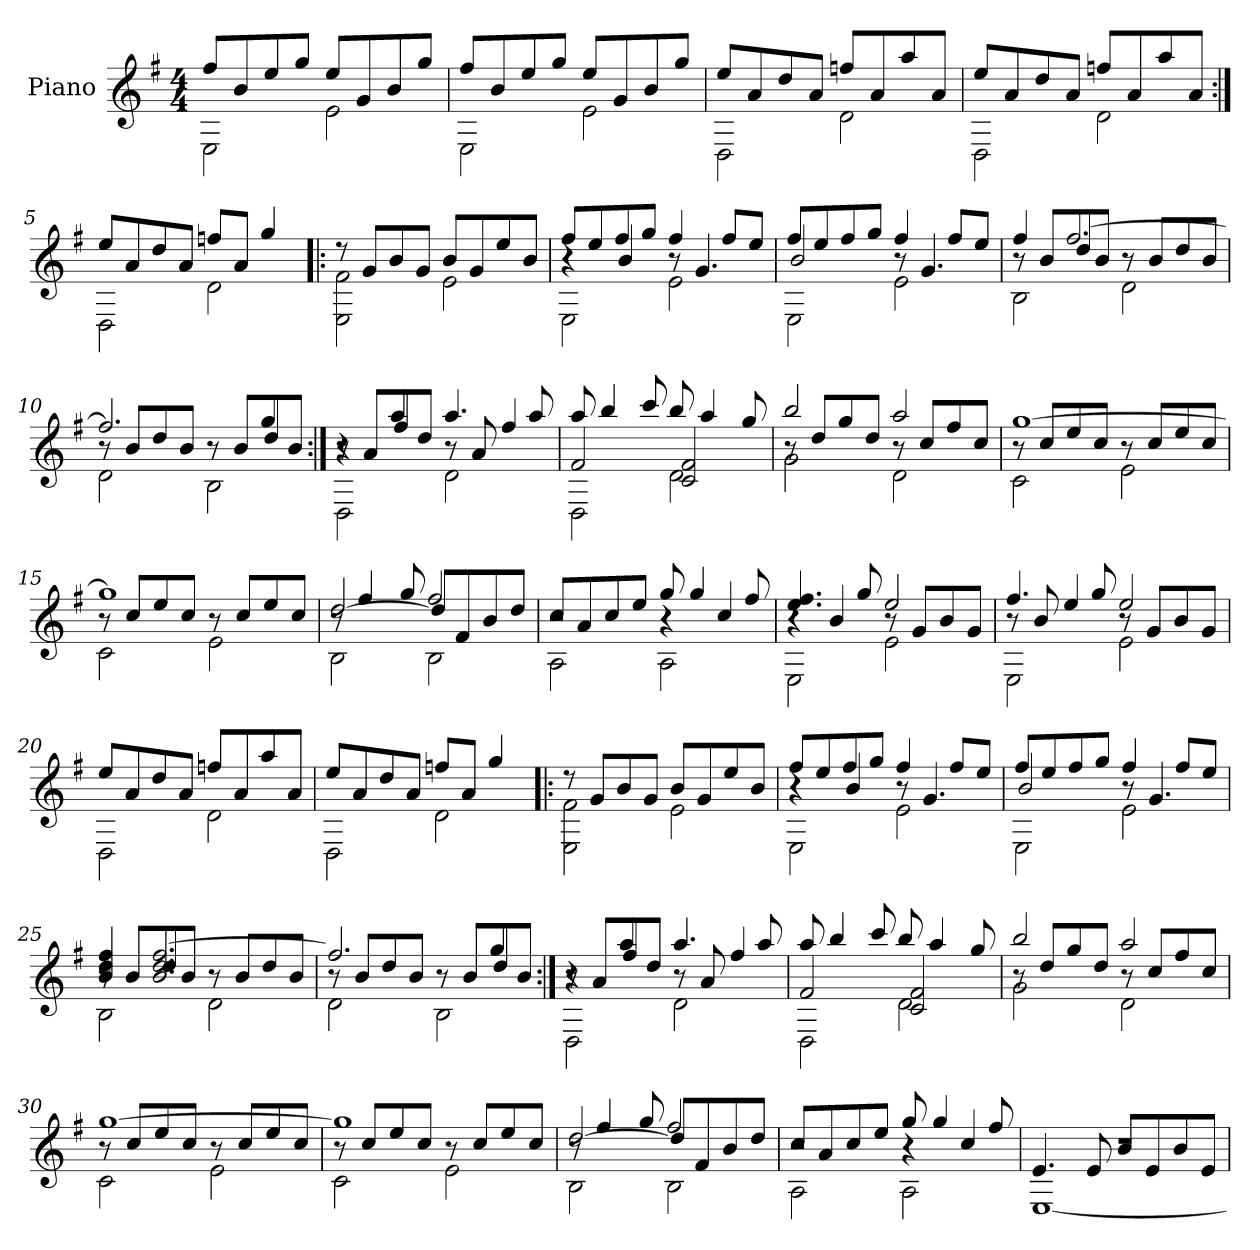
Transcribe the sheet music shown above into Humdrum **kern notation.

**kern
*part1
*staff1
*I"Piano
*I'Pno.
*clefG2
*k[f#]
*M4/4
=1
*^
8ff#/L	2E\
8b/	.
8ee/	.
8gg/J	.
8ee/L	2e\
8g/	.
8b/	.
8gg/J	.
=2	=2
8ff#/L	2E\
8b/	.
8ee/	.
8gg/J	.
8ee/L	2e\
8g/	.
8b/	.
8gg/J	.
=3	=3
8ee/L	2D\
8a/	.
8dd/	.
8a/J	.
8ffn/L	2d\
8a/	.
8aa/	.
8a/J	.
!!LO:LB:g=z	!!
=4	=4
8ee/L	2D\
8a/	.
8dd/	.
8a/J	.
8ffn/L	2d\
8a/	.
8aa/	.
8a/J	.
=5:|!	=5:|!
8ee/L	2D\
8a/	.
8dd/	.
8a/J	.
8ffn/L	2d\
8a/J	.
4gg/	.
=6!|:	=6!|:
8r	2E\ 2f#\
8g/L	.
8b/	.
8g/J	.
8b/L	2e\
8g/	.
8ee/	.
8b/J	.
!!LO:LB:g=z	!!
=7	=7
*	*^
8ff#/L	2E\	4r
8ee/	.	.
8ff#/	.	4b/
8gg/J	.	.
4ff#/	2e\	8r
.	.	4.g/
8ff#/L	.	.
8ee/J	.	.
=8	=8	=8
8ff#/L	2E\	2b/
8ee/	.	.
8ff#/	.	.
8gg/J	.	.
4ff#/	2e\	8r
.	.	4.g/
8ff#/L	.	.
8ee/J	.	.
=9	=9	=9
4ff#/	2B\	8r
.	.	8b/L
[2.ff#/	.	8dd/
.	.	8b/J
.	2d\	8r
.	.	8b/L
.	.	8dd/
.	.	8b/J
!!LO:LB:g=z	!!	!!
=10	=10	=10
2.ff#/]	2d\	8r
.	.	8b/L
.	.	8dd/
.	.	8b/J
.	2B\	8r
.	.	8b/L
4gg/	.	8dd/
.	.	8b/J
=11:|!	=11:|!	=11:|!
4r	2D\	8r
.	.	8a/L
4aa/	.	8ff#/
.	.	8dd/J
4.aa/	2d\	8r
.	.	8a/
.	.	4ff#/
8aa/	.	.
=12	=12	=12
8aa/	2D\	2f#/
4bb/	.	.
8ccc/	.	.
8bb/	2d\	2c/ 2f#/
4aa/	.	.
8gg/	.	.
!!LO:LB:g=z	!!	!!
=13	=13	=13
2bb/	2g\	8r
.	.	8dd/L
.	.	8gg/
.	.	8dd/J
2aa/	2d\	8r
.	.	8cc/L
.	.	8ff#/
.	.	8cc/J
=14	=14	=14
[1gg	2c\	8r
.	.	8cc/L
.	.	8ee/
.	.	8cc/J
.	2e\	8r
.	.	8cc/L
.	.	8ee/
.	.	8cc/J
=15	=15	=15
1gg]	2c\	8r
.	.	8cc/L
.	.	8ee/
.	.	8cc/J
.	2e\	8r
.	.	8cc/L
.	.	8ee/
.	.	8cc/J
=16	=16	=16
8r	2B\	[2dd/
4ff#/	.	.
8gg/	.	.
2ff#/	2B\	8dd/L]
.	.	8f#/
.	.	8b/
.	.	8dd/J
!!LO:LB:g=z	!!	!!
=17	=17	=17
2r	2A\	8cc/L
.	.	8a/
.	.	8cc/
.	.	8ee/J
8gg/	2A\	4r
4gg/	.	.
.	.	4cc/
8ff#/	.	.
=18	=18	=18
4.ee/ 4.ff#/	2E\	4r
.	.	4b/
8gg/	.	.
2ee/	2e\	8r
.	.	8g/L
.	.	8b/
.	.	8g/J
=19	=19	=19
4.ff#/	2E\	8r
.	.	8b/
.	.	4ee/
8gg/	.	.
2ee/	2e\	8r
.	.	8g/L
.	.	8b/
.	.	8g/J
*	*v	*v
!!LO:LB:g=z
=20	=20
8ee/L	2D\
8a/	.
8dd/	.
8a/J	.
8ffn/L	2d\
8a/	.
8aa/	.
8a/J	.
=21	=21
8ee/L	2D\
8a/	.
8dd/	.
8a/J	.
8ffn/L	2d\
8a/J	.
4gg/	.
=22!|:	=22!|:
8r	2E\ 2f#\
8g/L	.
8b/	.
8g/J	.
8b/L	2e\
8g/	.
8ee/	.
8b/J	.
!!LO:LB:g=z	!!
=23	=23
*	*^
8ff#/L	2E\	4r
8ee/	.	.
8ff#/	.	4b/
8gg/J	.	.
4ff#/	2e\	8r
.	.	4.g/
8ff#/L	.	.
8ee/J	.	.
=24	=24	=24
8ff#/L	2E\	2b/
8ee/	.	.
8ff#/	.	.
8gg/J	.	.
4ff#/	2e\	8r
.	.	4.g/
8ff#/L	.	.
8ee/J	.	.
=25	=25	=25
4b/ 4dd/ 4ff#/	2B\	8r
.	.	8b/L
2.b/ 2.dd/ [2.ff#/	.	8dd/
.	.	8b/J
.	2d\	8r
.	.	8b/L
.	.	8dd/
.	.	8b/J
!!LO:PB:g=z	!!	!!
=26	=26	=26
2.ff#/]	2d\	8r
.	.	8b/L
.	.	8dd/
.	.	8b/J
.	2B\	8r
.	.	8b/L
4gg/	.	8dd/
.	.	8b/J
=27:|!	=27:|!	=27:|!
4r	2D\	8r
.	.	8a/L
4aa/	.	8ff#/
.	.	8dd/J
4.aa/	2d\	8r
.	.	8a/
.	.	4ff#/
8aa/	.	.
=28	=28	=28
8aa/	2D\	2f#/
4bb/	.	.
8ccc/	.	.
8bb/	2d\	2c/ 2f#/
4aa/	.	.
8gg/	.	.
!!LO:LB:g=z	!!	!!
=29	=29	=29
2bb/	2g\	8r
.	.	8dd/L
.	.	8gg/
.	.	8dd/J
2aa/	2d\	8r
.	.	8cc/L
.	.	8ff#/
.	.	8cc/J
=30	=30	=30
[1gg	2c\	8r
.	.	8cc/L
.	.	8ee/
.	.	8cc/J
.	2e\	8r
.	.	8cc/L
.	.	8ee/
.	.	8cc/J
=31	=31	=31
1gg]	2c\	8r
.	.	8cc/L
.	.	8ee/
.	.	8cc/J
.	2e\	8r
.	.	8cc/L
.	.	8ee/
.	.	8cc/J
=32	=32	=32
8r	2B\	[2dd/
4ff#/	.	.
8gg/	.	.
2ff#/	2B\	8dd/L]
.	.	8f#/
.	.	8b/
.	.	8dd/J
!!LO:LB:g=z	!!	!!
=33	=33	=33
2r	2A\	8cc/L
.	.	8a/
.	.	8cc/
.	.	8ee/J
8gg/	2A\	4r
4gg/	.	.
.	.	4cc/
8ff#/	.	.
=34	=34	=34
1r	[1E	4.e/
.	.	8e/
.	.	8b/L
.	.	8e/
.	.	8b/
.	.	8e/J
*v	*v	*v
=
*-
